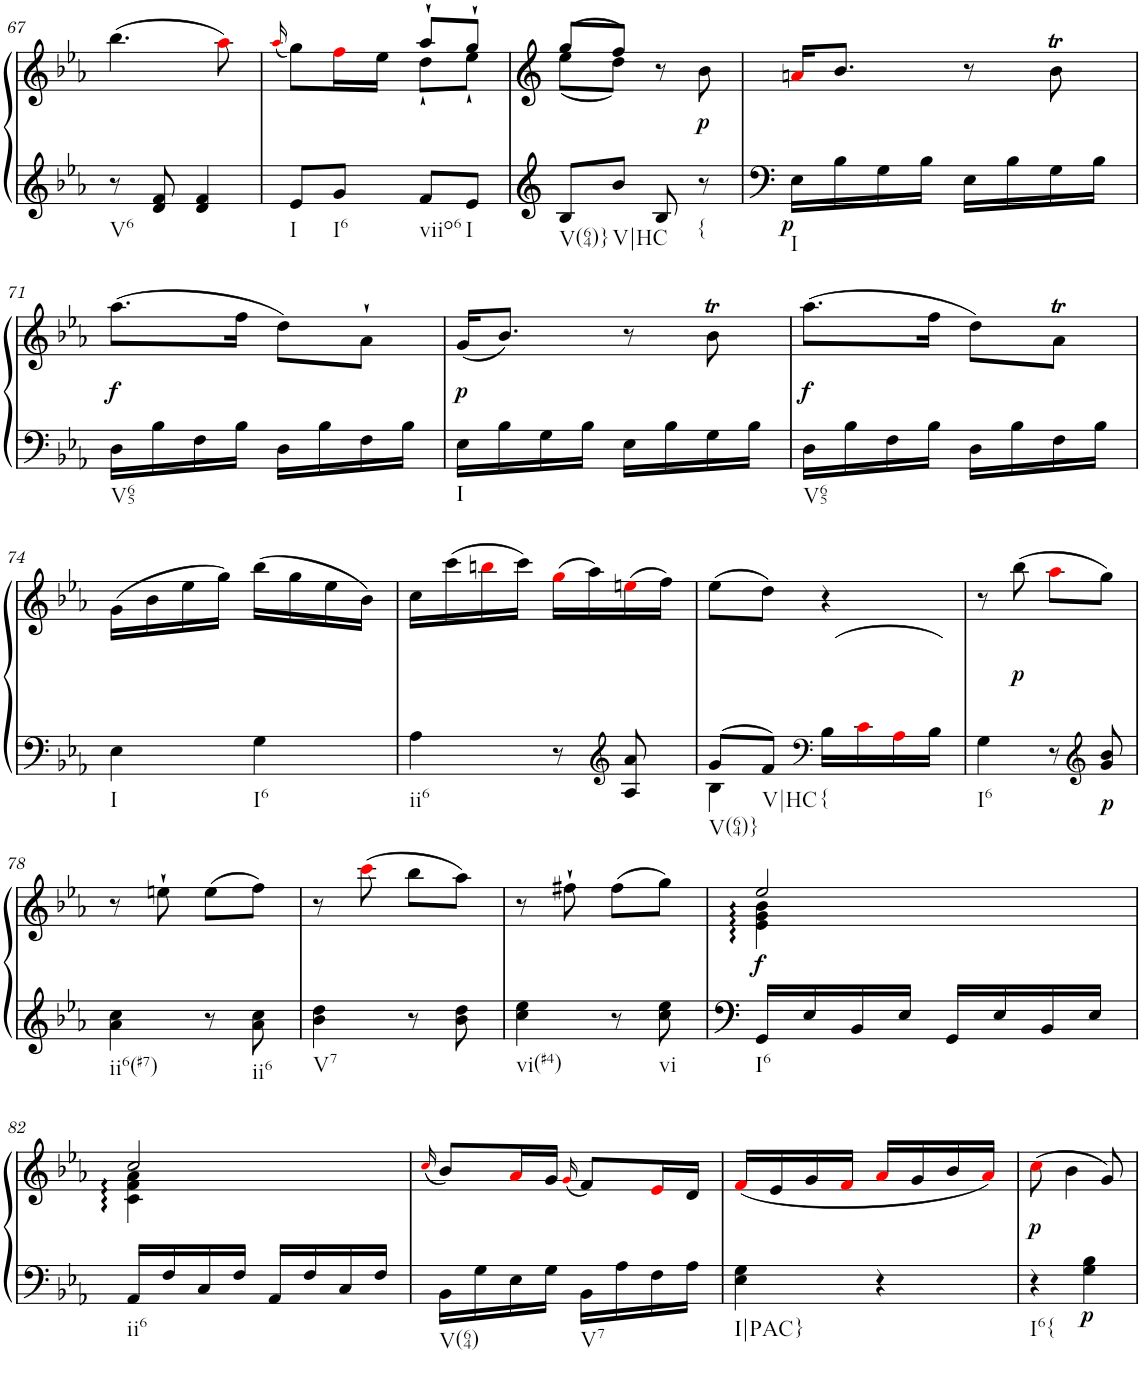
**kern	**kern	**dynam
*part1	*part1	*part1
*staff2	*staff1	*staff1/2
*I"Klavier linke Hand	*	*
!!LO:PB:g=z
*clefG2	*clefG2	*
*k[b-e-a-]	*k[b-e-a-]	*
*M2/4	*M2/4	*
=67	=67	=67
!LO:TX:b:t=V6	!	!
8r	(4.bb-\	.
8d/ 8f/	.	.
4d/ 4f/	.	.
.	8aa-i\)	.
=68	=68	=68
.	(16qaa-i/	.
*	*^	*
!LO:TX:b:t=I	!	!	!
8e-/L	8gg\L)	4ryy	.
!LO:TX:b:t=I6	!	!	!
8g/J	16ffi\L	.	.
.	16ee-\JJ	.	.
!LO:TX:b:t=viio6	!	!	!
8f/L	8aa-`/L	8dd`\L	.
!LO:TX:b:t=I	!	!	!
8e-/J	8gg`/J	8ee-`\J	.
=69	=69	=69	=69
!LO:TX:b:t=V(64)}	!	!	!
8B-/L	(8gg/L	(8ee-\L	.
!LO:TX:b:t=V|HC	!	!	!
8b-/J	8ff/J)	8dd\J)	.
8B-/	8r	8ryy	.
!LO:TX:b:t={	!	!	!
!	!	!	!LO:DY:b
8r	8ryy	8b-\	p
=70	=70	=70	=70
!LO:TX:b:t=I	!	!	!
!	!	!	!LO:DY:b=2
*	*v	*v	*
16E-\LL	16ani/KL	p
16B-\	8.b-/J	.
16G\	.	.
16B-\JJ	.	.
16E-\LL	8r	.
16B-\	.	.
16G\	8b-T\	.
16B-\JJ	.	.
!!LO:LB:g=z
=71	=71	=71
!LO:TX:b:t=V65	!	!
!	!	!LO:DY:b
16D\LL	(8.aa-\L	f
16B-\	.	.
16F\	.	.
16B-\JJ	16ff\Jk	.
16D\LL	8dd\L)	.
16B-\	.	.
16F\	8a-`\J	.
16B-\JJ	.	.
=72	=72	=72
!LO:TX:b:t=I	!	!
!	!	!LO:DY:b
16E-\LL	(16g/KL	p
16B-\	8.b-/J)	.
16G\	.	.
16B-\JJ	.	.
16E-\LL	8r	.
16B-\	.	.
16G\	8b-T\	.
16B-\JJ	.	.
=73	=73	=73
!LO:TX:b:t=V65	!	!
!	!	!LO:DY:b
16D\LL	(8.aa-\L	f
16B-\	.	.
16F\	.	.
16B-\JJ	16ff\Jk	.
16D\LL	8dd\L)	.
16B-\	.	.
16F\	8a-T\J	.
16B-\JJ	.	.
!!LO:LB:g=z
=74	=74	=74
!LO:TX:b:t=I	!	!
4E-\	(16g\LL	.
.	16b-\	.
.	16ee-\	.
.	16gg\JJ)	.
!LO:TX:b:t=I6	!	!
4G\	(16bb-\LL	.
.	16gg\	.
.	16ee-\	.
.	16b-\JJ)	.
=75	=75	=75
!LO:TX:b:t=ii6	!	!
4A-\	16cc\LL	.
.	(16ccc\	.
.	16bbni\	.
.	16ccc\JJ)	.
8r	(16ggi\LL	.
.	16aa-\)	.
*clefG2	*	*
8A-/ 8a-/	(16eeni\	.
.	16ff\JJ)	.
=76	=76	=76
*^	*	*
!LO:TX:b:t=V(64)}	!	!	!
8g/L	4B-\	(8ee-\L	.
!LO:TX:b:t=V|HC	!	!	!
8f/J	.	8dd\J)	.
*clefF4	*	*	*
!LO:TX:b:t={	!	!	!
16B-\LL	4ryy	4r	.
16ci\	.	.	.
16A-i\	.	.	.
16B-\JJ	.	.	.
*v	*v	*	*
=77	=77	=77
!LO:TX:b:t=I6	!	!
4G\	8r	.
!	!	!LO:DY:b
.	(8bb-\	p
8r	8aa-i\L	.
*clefG2	*	*
!	!	!LO:DY:b=2
8g/ 8b-/	8gg\J)	p
!!LO:LB:g=z
=78	=78	=78
!LO:TX:b:t=ii6(#7)	!	!
4a-\ 4cc\	8r	.
.	8een`\	.
8r	(8ee\L	.
!LO:TX:b:t=ii6	!	!
8a-\ 8cc\	8ff\J)	.
=79	=79	=79
!LO:TX:b:t=V7	!	!
4b-\ 4dd\	8r	.
.	(8ccci\	.
8r	8bb-\L	.
8b-\ 8dd\	8aa-\J)	.
=80	=80	=80
!LO:TX:b:t=vi(#4)	!	!
4cc\ 4ee-\	8r	.
.	8ff#X`\	.
8r	(8ff#\L	.
!LO:TX:b:t=vi	!	!
8cc\ 8ee-\	8gg\J)	.
=81	=81	=81
*	*^	*
!LO:TX:b:t=I6	!	!	!
!	!	!	!LO:DY:b
16GG/LL	2ee-/	4e-\ 4g\ 4b-\	f
16E-/	.	.	.
16BB-/	.	.	.
16E-/JJ	.	.	.
16GG/LL	.	4ryy	.
16E-/	.	.	.
16BB-/	.	.	.
16E-/JJ	.	.	.
!!LO:LB:g=z	!!
=82	=82	=82	=82
!LO:TX:b:t=ii6	!	!	!
16AA-/LL	2cc/	4c\ 4f\ 4a-\	.
16F/	.	.	.
16C/	.	.	.
16F/JJ	.	.	.
16AA-/LL	.	4ryy	.
16F/	.	.	.
16C/	.	.	.
16F/JJ	.	.	.
*	*v	*v	*
=83	=83	=83
.	(16qcci/	.
!LO:TX:b:t=V(64)	!	!
16BB-\LL	8b-/L)	.
16G\	.	.
16E-\	16a-i/L	.
16G\JJ	16g/JJ	.
.	(16qgi/	.
!LO:TX:b:t=V7	!	!
16BB-\LL	8f/L)	.
16A-\	.	.
16F\	16e-i/L	.
16A-\JJ	16d/JJ	.
=84	=84	=84
!LO:TX:b:t=I|PAC}	!	!
4E-\ 4G\	(16fi/LL	.
.	16e-/	.
.	16g/	.
.	16fi/JJ	.
4r	16a-i/LL	.
.	16g/	.
.	16b-/	.
.	16a-i/JJ)	.
=85	=85	=85
*^	*	*
!LO:TX:b:t=I6{	!	!	!
!	!	!	!LO:DY:b
4r	4ryy	(8cci\	p
.	.	4b-\	.
!	!	!	!LO:DY:b=2
4G\ 4B-\	4ryy	.	p
.	.	8g/)	.
*v	*v	*	*
=	=	=
*-	*-	*-
